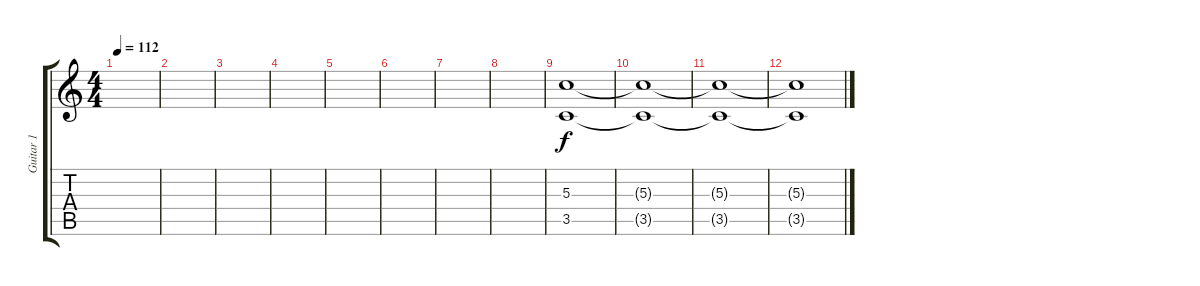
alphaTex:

\track ("Guitar 1" "Guitar 1") {instrument overdrivenguitar}
\staff {score tabs}
\tuning (E4 B3 G3 D3 A2 E2) {hide}
\ts (4 4)
\tempo 112
\clef g2
\ks c
|
|
|
|
|
|
|
|
(5.3 3.5).1 |
(5.3{t} 3.5{t}).1 |
(5.3{t} 3.5{t}).1 |
(5.3{t} 3.5{t}).1{volume 0}
